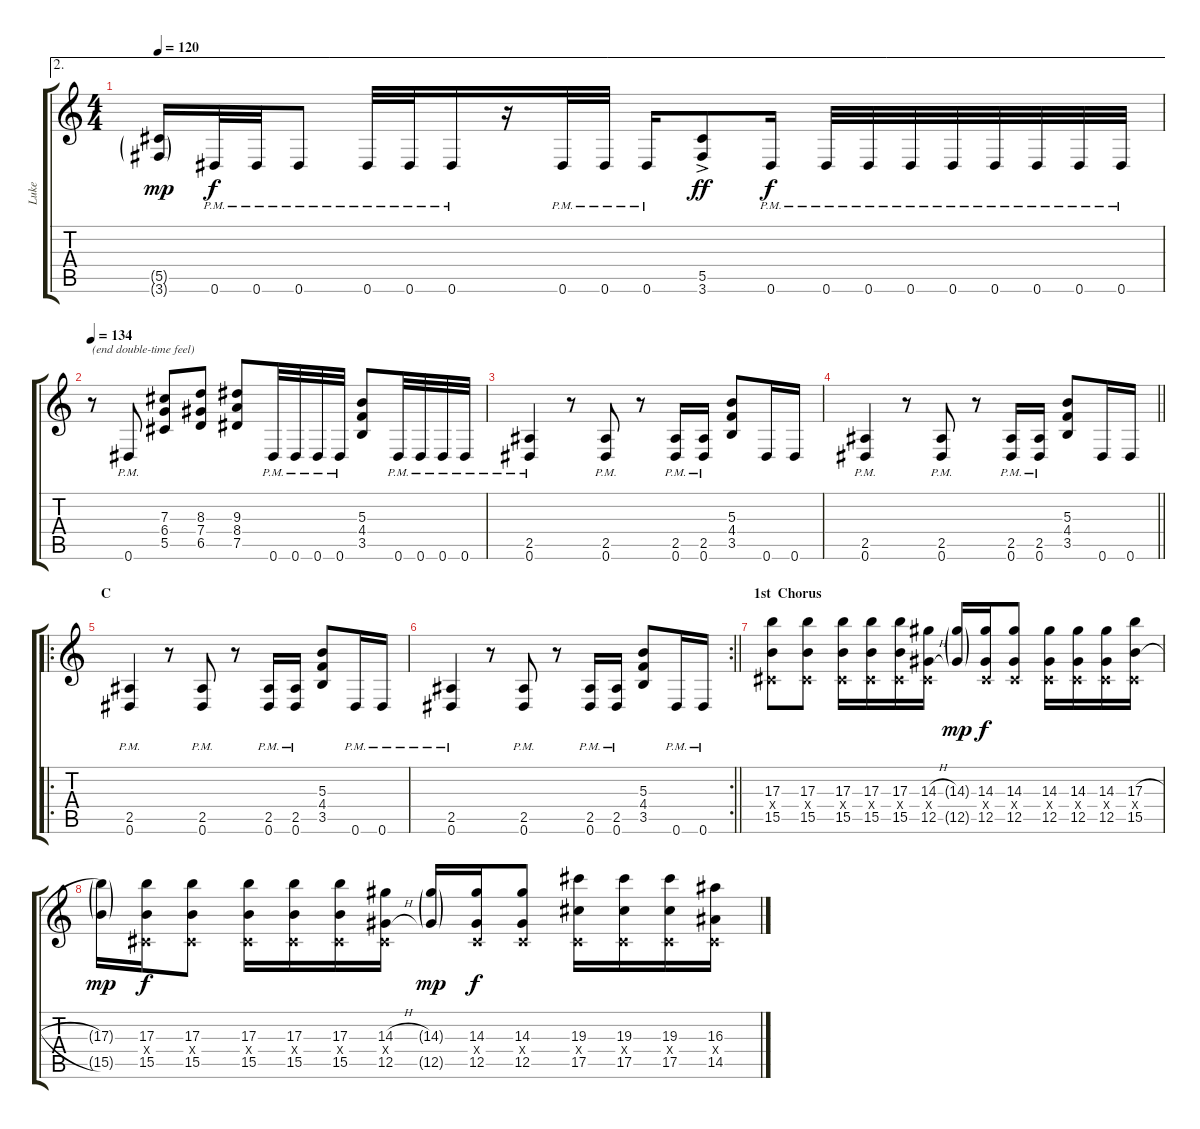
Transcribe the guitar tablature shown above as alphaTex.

\track ("Luke" "Luke") {instrument overdrivenguitar}
\staff {score tabs}
\tuning (Eb4 Bb3 Gb3 Db3 Ab2 Eb2) {hide}
\ae 2
\ts (4 4)
\tempo 120
\clef g2
\ks c
(5.5{g} 3.6{g}).16{dy mp} 0.6{pm}.32{dy f} 0.6{pm}.32 0.6{pm}.8 0.6{pm}.32 0.6{pm}.32 0.6{pm}.16 r.16 0.6{pm}.32 0.6{pm}.32 0.6{pm}.16 (5.5{ac} 3.6).8{dy ff} 0.6{pm}.16{dy f} 0.6{pm}.32 0.6{pm}.32 0.6{pm}.32 0.6{pm}.32 0.6{pm}.32 0.6{pm}.32 0.6{pm}.32 0.6{pm}.32 |
\tempo 134
r.8{txt "(end double-time feel)"} 0.6{pm}.8 (7.3 6.4 5.5).8 (8.3 7.4 6.5).8 (9.3 8.4 7.5).8 0.6{pm}.32 0.6{pm}.32 0.6{pm}.32 0.6{pm}.32 (5.3 4.4 3.5).8 0.6{pm}.32 0.6{pm}.32 0.6{pm}.32 0.6{pm}.32 |
(2.5{pm} 0.6{pm}).4 r.8 (2.5{pm} 0.6{pm}).8 r.8 (2.5{pm} 0.6{pm}).16 (2.5{pm} 0.6{pm}).16 (5.3 4.4 3.5).8 0.6.16 0.6.16 |
\barLineRight lightlight
(2.5{pm} 0.6{pm}).4 r.8 (2.5{pm} 0.6{pm}).8 r.8 (2.5{pm} 0.6{pm}).16 (2.5{pm} 0.6{pm}).16 (5.3 4.4 3.5).8 0.6.16 0.6.16 |
\ro
\section ("" "C")
(2.5 0.6{pm}).4 r.8 (2.5 0.6{pm}).8 r.8 (2.5 0.6{pm}).16 (2.5 0.6{pm}).16 (5.3 4.4 3.5).8 0.6{pm}.16 0.6{pm}.16 |
\rc 2
\barLineRight lightlight
(2.5 0.6{pm}).4 r.8 (2.5 0.6{pm}).8 r.8 (2.5 0.6{pm}).16 (2.5 0.6{pm}).16 (5.3 4.4 3.5).8 0.6{pm}.16 0.6{pm}.16 |
\section ("" "1st  Chorus")
(17.3 0.4{x} 15.5).8 (17.3 0.4{x} 15.5).8 (17.3 0.4{x} 15.5).16 (17.3 0.4{x} 15.5).16 (17.3 0.4{x} 15.5).16 (14.3{h} 0.4{x} 12.5{h}).16 (14.3{g} 12.5{g}).16{dy mp} (14.3 0.4{x} 12.5).16{dy f} (14.3 0.4{x} 12.5).8 (14.3 0.4{x} 12.5).16 (14.3 0.4{x} 12.5).16 (14.3 0.4{x} 12.5).16 (17.3{h} 0.4{x} 15.5{h}).16 |
(17.3{g} 15.5{g}).16{dy mp} (17.3 0.4{x} 15.5).16{dy f} (17.3 0.4{x} 15.5).8 (17.3 0.4{x} 15.5).16 (17.3 0.4{x} 15.5).16 (17.3 0.4{x} 15.5).16 (14.3{h} 0.4{x} 12.5{h}).16 (14.3{g} 12.5{g}).16{dy mp} (14.3 0.4{x} 12.5).16{dy f} (14.3 0.4{x} 12.5).8 (19.3 0.4{x} 17.5).16 (19.3 0.4{x} 17.5).16 (19.3 0.4{x} 17.5).16 (16.3 0.4{x} 14.5).16
